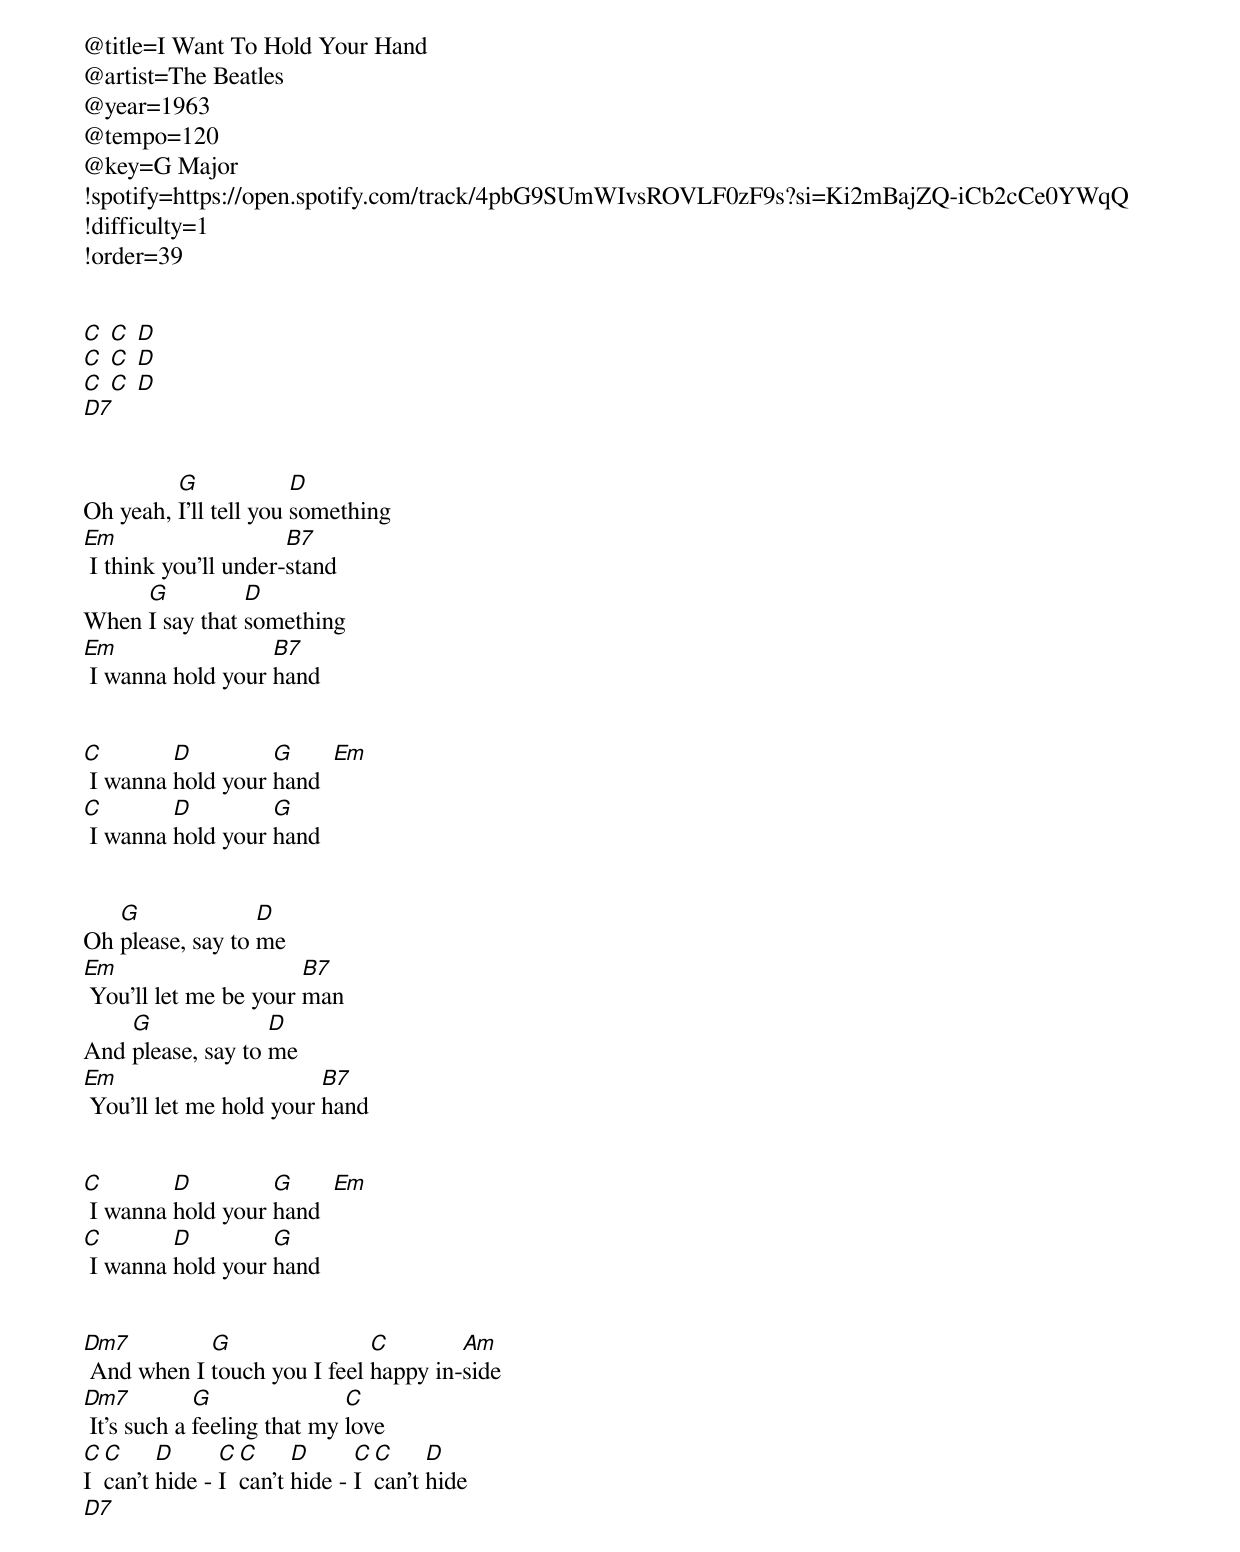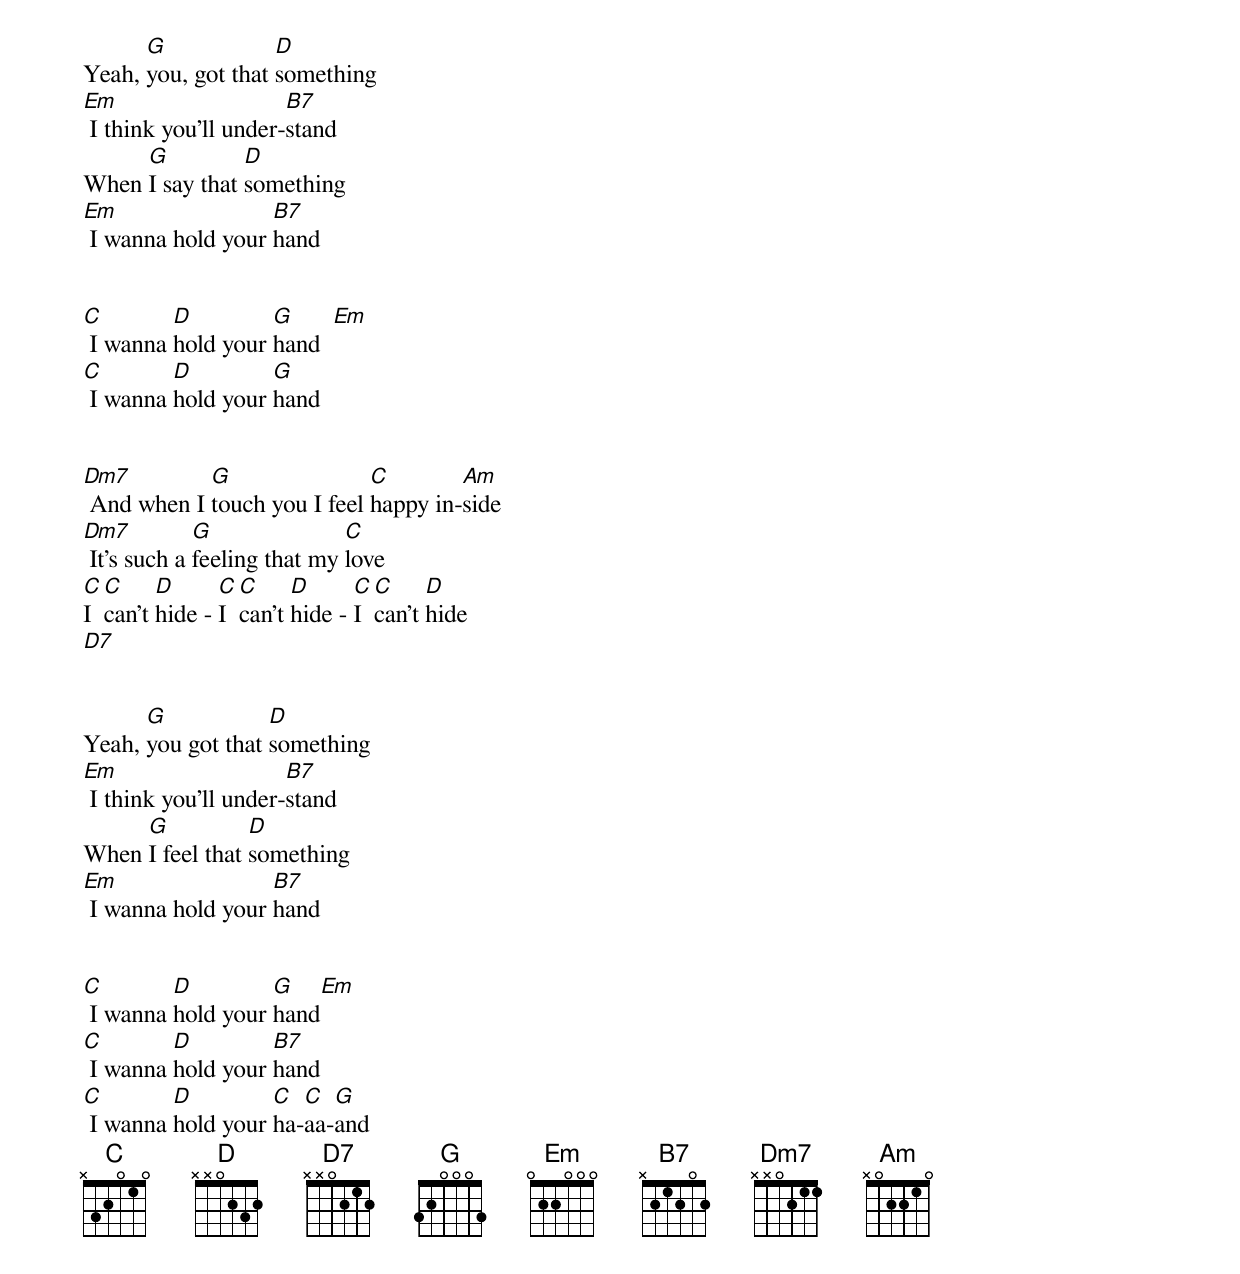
@title=I Want To Hold Your Hand
@artist=The Beatles
@year=1963
@tempo=120
@key=G Major
!spotify=https://open.spotify.com/track/4pbG9SUmWIvsROVLF0zF9s?si=Ki2mBajZQ-iCb2cCe0YWqQ
!difficulty=1
!order=39


[C] [C] [D]
[C] [C] [D]
[C] [C] [D]
[D7]


Oh yeah, [G]I'll tell you [D]something
[Em] I think you'll under-[B7]stand
When [G]I say that [D]something
[Em] I wanna hold your [B7]hand


[C] I wanna [D]hold your [G]hand  [Em]
[C] I wanna [D]hold your [G]hand


Oh [G]please, say to [D]me
[Em] You'll let me be your [B7]man
And [G]please, say to [D]me
[Em] You'll let me hold your [B7]hand


[C] I wanna [D]hold your [G]hand  [Em]
[C] I wanna [D]hold your [G]hand


[Dm7] And when I [G]touch you I feel [C]happy in-[Am]side
[Dm7] It's such a [G]feeling that my [C]love
[C]I [C]can't [D]hide - [C]I [C]can't [D]hide - [C]I [C]can't [D]hide
[D7]


Yeah, [G]you, got that [D]something
[Em] I think you'll under-[B7]stand
When [G]I say that [D]something
[Em] I wanna hold your [B7]hand


[C] I wanna [D]hold your [G]hand  [Em]
[C] I wanna [D]hold your [G]hand


[Dm7] And when I [G]touch you I feel [C]happy in-[Am]side
[Dm7] It's such a [G]feeling that my [C]love
[C]I [C]can't [D]hide - [C]I [C]can't [D]hide - [C]I [C]can't [D]hide
[D7]


Yeah, [G]you got that [D]something
[Em] I think you'll under-[B7]stand
When [G]I feel that [D]something
[Em] I wanna hold your [B7]hand


[C] I wanna [D]hold your [G]hand[Em]
[C] I wanna [D]hold your [B7]hand
[C] I wanna [D]hold your [C]ha-[C]aa-[G]and
